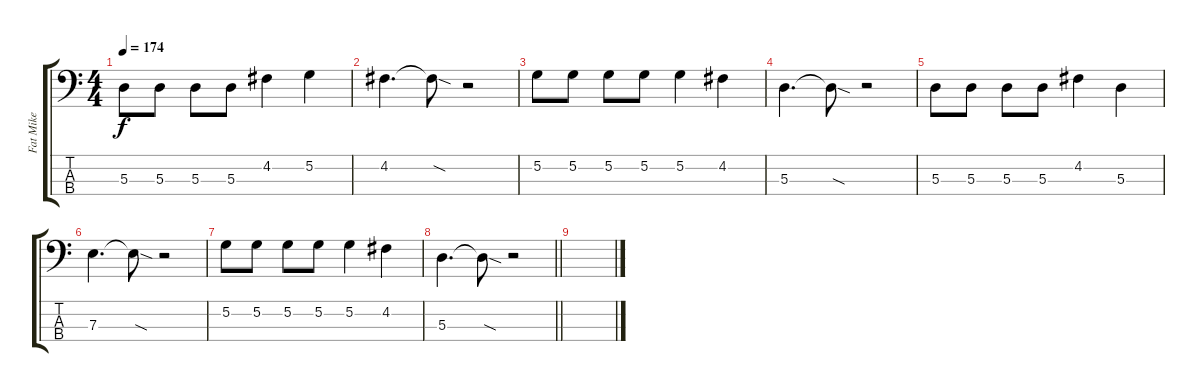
\track ("Fat Mike" "Fat Mike") {instrument electricbasspick}
\staff {score tabs}
\tuning (G2 D2 A1 E1) {hide}
\ts (4 4)
\tempo 174
\clef f4
\ks c
5.3.8{dy f} 5.3.8 5.3.8 5.3.8 4.2.4 5.2.4 |
4.2.4{d} 4.2{sod t}.8 r.2 |
5.2.8 5.2.8 5.2.8 5.2.8 5.2.4 4.2.4 |
5.3.4{d} 5.3{sod t}.8 r.2 |
5.3.8 5.3.8 5.3.8 5.3.8 4.2.4 5.3.4 |
7.3.4{d} 7.3{sod t}.8 r.2 |
5.2.8 5.2.8 5.2.8 5.2.8 5.2.4 4.2.4 |
\barLineRight lightlight
5.3.4{d} 5.3{sod t}.8 r.2 |
\section ("" "")
